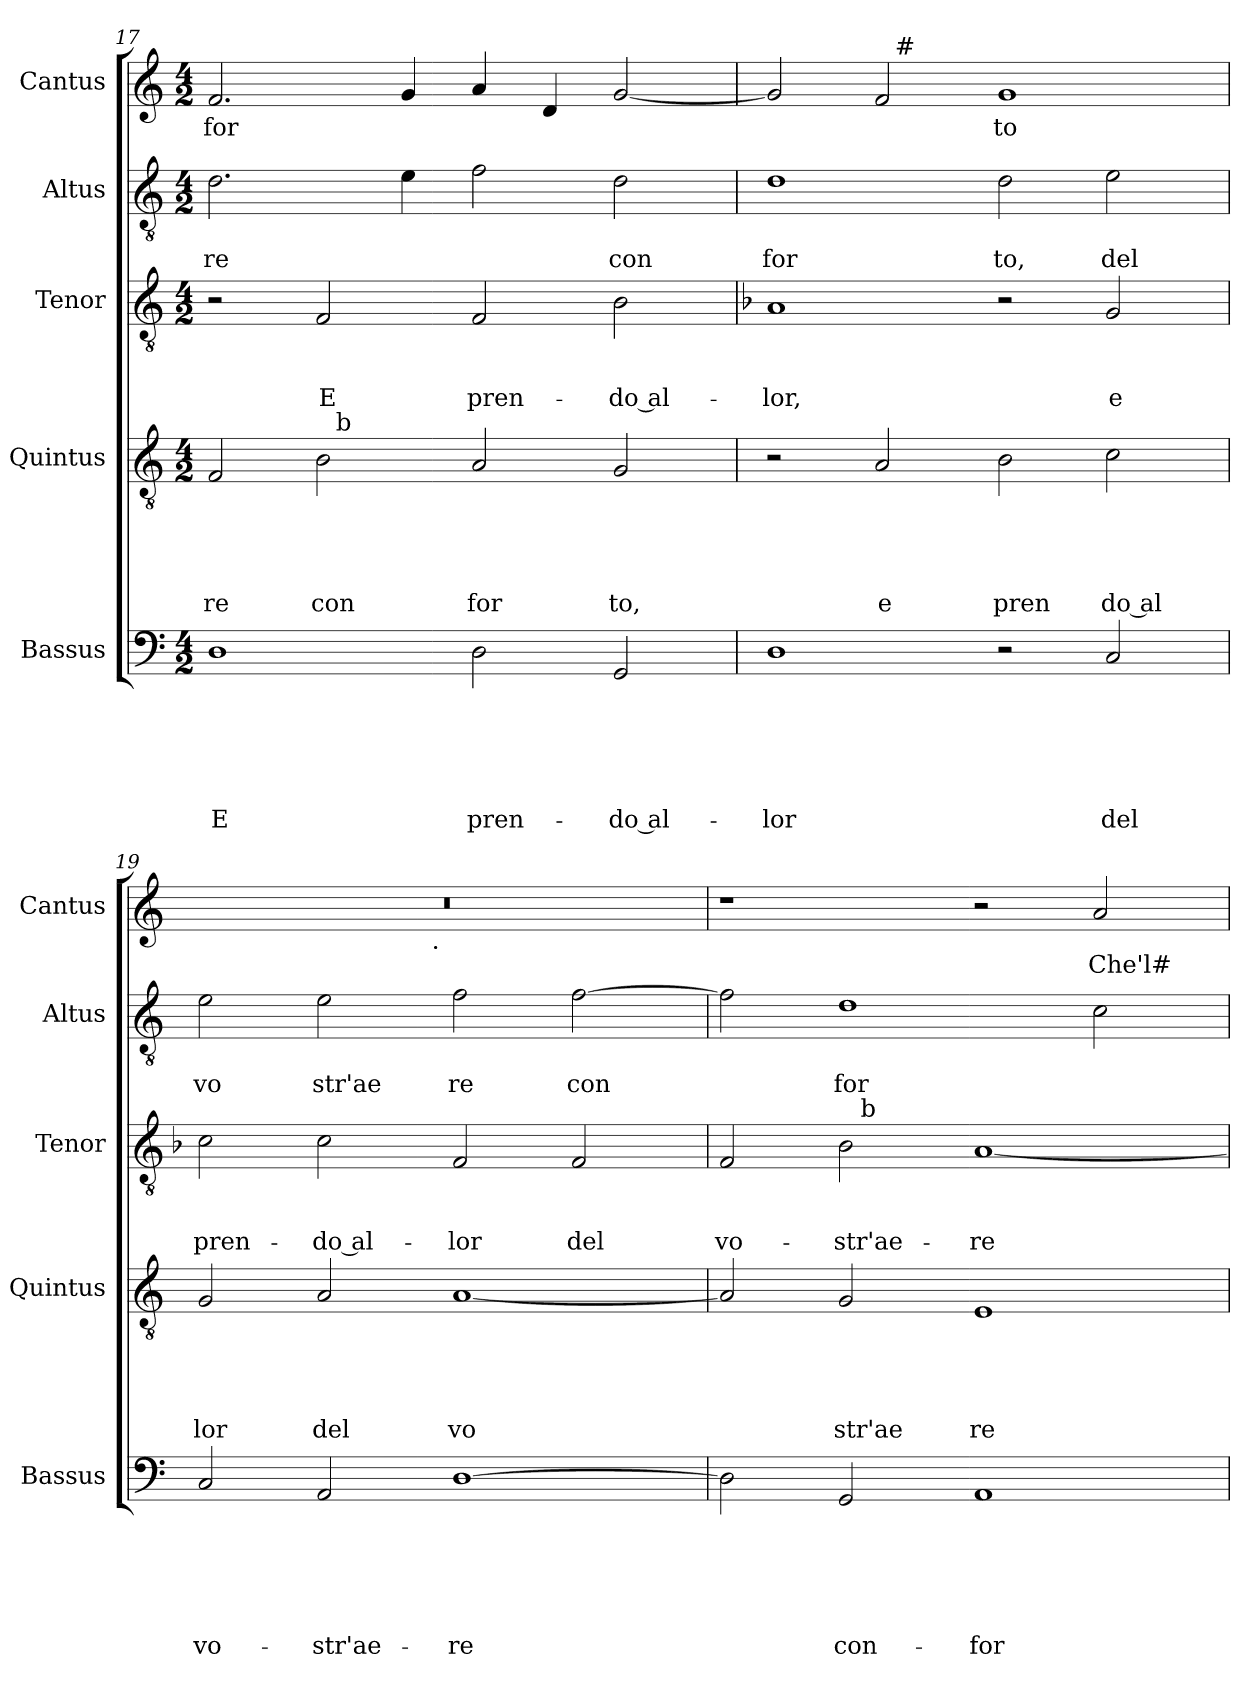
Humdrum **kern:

**kern	**text	**text	**text	**text	**text	**text	**kern	**text	**text	**text	**text	**text	**kern	**text	**text	**text	**kern	**text	**text	**kern	**text
*part5	*part5	*part5	*part5	*part5	*part5	*part5	*part4	*part4	*part4	*part4	*part4	*part4	*part3	*part3	*part3	*part3	*part2	*part2	*part2	*part1	*part1
*staff5	*staff5	*staff5	*staff5	*staff5	*staff5	*staff5	*staff4	*staff4	*staff4	*staff4	*staff4	*staff4	*staff3	*staff3	*staff3	*staff3	*staff2	*staff2	*staff2	*staff1	*staff1
*I"Bassus	*	*	*	*	*	*	*I"Quintus	*	*	*	*	*	*I"Tenor	*	*	*	*I"Altus	*	*	*I"Cantus	*
*I'Bassus	*	*	*	*	*	*	*I'Quintus	*	*	*	*	*	*I'Tenor	*	*	*	*I'Altus	*	*	*I'Cantus	*
*clefF4	*	*	*	*	*	*	*clefGv2	*	*	*	*	*	*clefGv2	*	*	*	*clefGv2	*	*	*clefG2	*
*k[]	*	*	*	*	*	*	*k[]	*	*	*	*	*	*k[]	*	*	*	*k[]	*	*	*k[]	*
*C:	*	*	*	*	*	*	*C:	*	*	*	*	*	*C:	*	*	*	*C:	*	*	*C:	*
*M4/2	*	*	*	*	*	*	*M4/2	*	*	*	*	*	*M4/2	*	*	*	*M4/2	*	*	*M4/2	*
=17	=17	=17	=17	=17	=17	=17	=17	=17	=17	=17	=17	=17	=17	=17	=17	=17	=17	=17	=17	=17	=17
!	!	!	!	!	!	!LO:LY:b	!	!	!	!	!	!LO:LY:b	!	!	!	!	!	!	!LO:LY:b	!	!LO:LY:b
*	*	*	*	*	*	*	*^	*	*	*	*	*	*	*	*	*	*	*	*	*	*
1D	.	.	.	.	.	E	2F/	2ryy	.	.	.	.	re	2r	.	.	.	2.d\	.	re	2.f/	for
!	!	!	!	!	!	!	!	!	!	!	!	!	!LO:LY:b	!	!	!	!LO:LY:b	!	!	!	!	!
.	.	.	.	.	.	.	2B\	32ryy	.	.	.	.	con	2F/	.	.	E	.	.	.	.	.
!	!	!	!	!	!	!	!	!LO:TX:a:t=b	!	!	!	!	!	!	!	!	!	!	!	!	!	!
.	.	.	.	.	.	.	.	1ryy	.	.	.	.	.	.	.	.	.	.	.	.	.	.
.	.	.	.	.	.	.	.	.	.	.	.	.	.	.	.	.	.	4e\	.	.	4g/	.
!	!	!	!	!	!	!LO:LY:b	!	!	!	!	!	!	!LO:LY:b	!	!	!	!LO:LY:b	!	!	!	!	!
2D\	.	.	.	.	.	pren-	2A/	.	.	.	.	.	for	2F/	.	.	pren-	2f\	.	.	4a/	.
.	.	.	.	.	.	.	.	.	.	.	.	.	.	.	.	.	.	.	.	.	4d/	.
!	!	!	!	!	!	!LO:LY:b:rj	!	!	!	!	!	!	!LO:LY:b	!	!	!	!LO:LY:b:rj	!	!	!LO:LY:b	!	!
2GG/	.	.	.	.	.	-do al-	2G/	.	.	.	.	.	to,	2B\	.	.	-do al-	2d\	.	con	[<2g/	.
.	.	.	.	.	.	.	.	4...ryy	.	.	.	.	.	.	.	.	.	.	.	.	.	.
*	*	*	*	*	*	*	*v	*v	*	*	*	*	*	*	*	*	*	*	*	*	*	*
=18	=18	=18	=18	=18	=18	=18	=18	=18	=18	=18	=18	=18	=18	=18	=18	=18	=18	=18	=18	=18	=18
*	*	*	*	*	*	*	*	*	*	*	*	*	*k[b-]	*	*	*	*	*	*	*	*
*	*	*	*	*	*	*	*	*	*	*	*	*	*F:	*	*	*	*	*	*	*	*
*	*	*	*	*	*	*	*^	*	*	*	*	*	*	*	*	*	*	*	*	*	*
!	!	!	!	!	!	!LO:LY:b	!	!	!	!	!	!	!	!	!	!	!LO:LY:b	!	!	!LO:LY:b	!	!
*	*	*	*	*	*	*	*v	*v	*	*	*	*	*	*	*	*	*	*	*	*	*^	*
1D	.	.	.	.	.	-lor	2r	.	.	.	.	.	1A	.	.	-lor,	1d	.	for	2g/]	2ryy	.
!	!	!	!	!	!	!	!	!	!	!	!	!LO:LY:b	!	!	!	!	!	!	!	!	!	!
.	.	.	.	.	.	.	2A/	.	.	.	.	e	.	.	.	.	.	.	.	2f/	32ryy	.
!	!	!	!	!	!	!	!	!	!	!	!	!	!	!	!	!	!	!	!	!	!LO:TX:a:t=#	!
.	.	.	.	.	.	.	.	.	.	.	.	.	.	.	.	.	.	.	.	.	1ryy	.
!	!	!	!	!	!	!	!	!	!	!	!	!LO:LY:b	!	!	!	!	!	!	!LO:LY:b	!	!	!LO:LY:b
2r	.	.	.	.	.	.	2B\	.	.	.	.	pren	2r	.	.	.	2d\	.	to,	1g	.	to
!	!	!	!	!	!	!LO:LY:b	!	!	!	!	!	!LO:LY:b:rj	!	!	!	!LO:LY:b	!	!	!LO:LY:b	!	!	!
2C/	.	.	.	.	.	del	2c\	.	.	.	.	do al	2G/	.	.	e	2e\	.	del	.	.	.
.	.	.	.	.	.	.	.	.	.	.	.	.	.	.	.	.	.	.	.	.	4...ryy	.
=19	=19	=19	=19	=19	=19	=19	=19	=19	=19	=19	=19	=19	=19	=19	=19	=19	=19	=19	=19	=19	=19	=19
!	!	!	!	!	!	!LO:LY:b	!	!	!	!	!	!LO:LY:b	!	!	!	!LO:LY:b	!	!	!LO:LY:b	!	!	!
2C/	.	.	.	.	.	vo-	2G/	.	.	.	.	lor	2c\	.	.	pren-	2e\	.	vo	0r	2ryy	.
!	!	!	!	!	!	!LO:LY:b	!	!	!	!	!	!LO:LY:b	!	!	!	!LO:LY:b:rj	!	!	!LO:LY:b	!	!	!
2AA/	.	.	.	.	.	-str'ae-	2A/	.	.	.	.	del	2c\	.	.	-do al-	2e\	.	str'ae	.	4...ryy	.
!	!	!	!	!	!	!	!	!	!	!	!	!	!	!	!	!	!	!	!	!	!LO:TX:b:t=.	!
.	.	.	.	.	.	.	.	.	.	.	.	.	.	.	.	.	.	.	.	.	1ryy	.
!	!	!	!	!	!	!LO:LY:b	!	!	!	!	!	!LO:LY:b	!	!	!	!LO:LY:b	!	!	!LO:LY:b	!	!	!
[>1D	.	.	.	.	.	-re	[<1A	.	.	.	.	vo	2F/	.	.	-lor	2f\	.	re	.	.	.
!	!	!	!	!	!	!	!	!	!	!	!	!	!	!	!	!LO:LY:b	!	!	!LO:LY:b	!	!	!
.	.	.	.	.	.	.	.	.	.	.	.	.	2F/	.	.	del	[>2f\	.	con	.	.	.
.	.	.	.	.	.	.	.	.	.	.	.	.	.	.	.	.	.	.	.	.	32ryy	.
=20	=20	=20	=20	=20	=20	=20	=20	=20	=20	=20	=20	=20	=20	=20	=20	=20	=20	=20	=20	=20	=20	=20
!	!	!	!	!	!	!	!	!	!	!	!	!	!	!	!	!LO:LY:b	!	!	!	!	!	!
*	*	*	*	*	*	*	*	*	*	*	*	*	*^	*	*	*	*	*	*	*v	*v	*
2D\]	.	.	.	.	.	.	2A/]	.	.	.	.	.	2F/	2ryy	.	.	vo-	2f\]	.	.	1r	.
!	!	!	!	!	!	!LO:LY:b	!	!	!	!	!	!LO:LY:b	!	!	!	!	!LO:LY:b	!	!	!LO:LY:b	!	!
2GG/	.	.	.	.	.	con-	2G/	.	.	.	.	str'ae	2B-\	32ryy	.	.	-str'ae-	1d	.	for	.	.
!	!	!	!	!	!	!	!	!	!	!	!	!	!	!LO:TX:a:t=b	!	!	!	!	!	!	!	!
.	.	.	.	.	.	.	.	.	.	.	.	.	.	1ryy	.	.	.	.	.	.	.	.
!	!	!	!	!	!	!LO:LY:b	!	!	!	!	!	!LO:LY:b	!	!	!	!	!LO:LY:b	!	!	!	!	!
1AA	.	.	.	.	.	-for-	1E	.	.	.	.	re	[>1A	.	.	.	-re	.	.	.	2r	.
!	!	!	!	!	!	!	!	!	!	!	!	!	!	!	!	!	!	!	!	!	!	!LO:LY:b:rj
.	.	.	.	.	.	.	.	.	.	.	.	.	.	.	.	.	.	2c\	.	.	2a/	Che'l#
.	.	.	.	.	.	.	.	.	.	.	.	.	.	4...ryy	.	.	.	.	.	.	.	.
*	*	*	*	*	*	*	*	*	*	*	*	*	*v	*v	*	*	*	*	*	*	*	*
=	=	=	=	=	=	=	=	=	=	=	=	=	=	=	=	=	=	=	=	=	=
*-	*-	*-	*-	*-	*-	*-	*-	*-	*-	*-	*-	*-	*-	*-	*-	*-	*-	*-	*-	*-	*-
